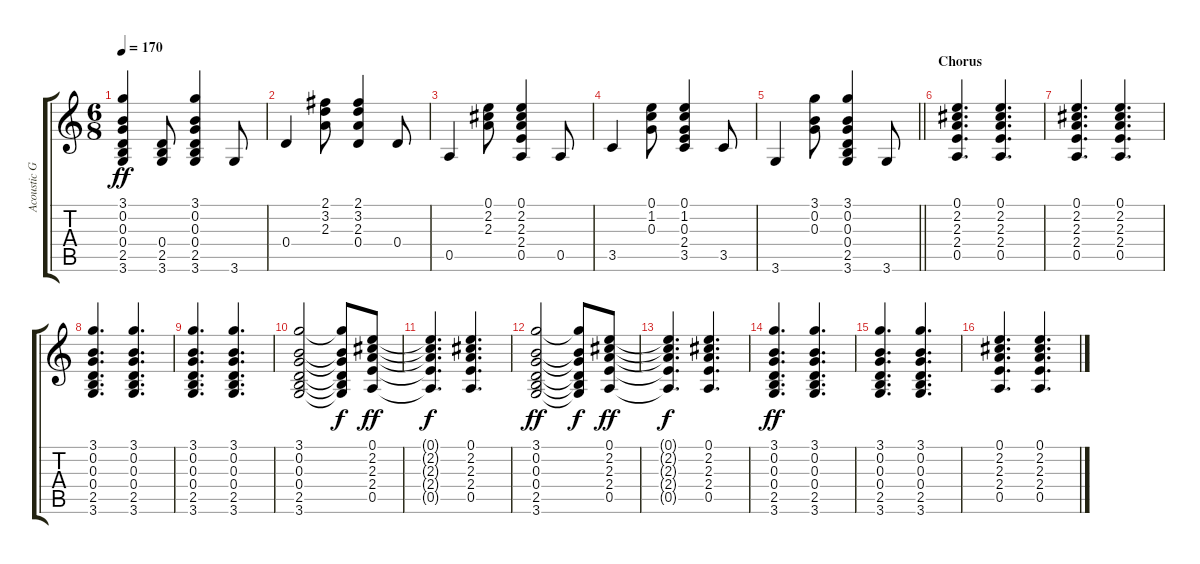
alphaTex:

\track ("Acoustic Guitar" "Acoustic G") {instrument acousticguitarsteel}
\staff {score tabs}
\tuning (E4 B3 G3 D3 A2 E2) {hide}
\ts (6 8)
\tempo 170
\clef g2
\ks c
(3.1 0.2 0.3 0.4 2.5 3.6).4{dy ff} (0.4 2.5 3.6).8 (3.1 0.2 0.3 0.4 2.5 3.6).4 3.6.8 |
0.4.4 (2.1 3.2 2.3).8 (2.1 3.2 2.3 0.4).4 0.4.8 |
0.5.4 (0.1 2.2 2.3).8 (0.1 2.2 2.3 2.4 0.5).4 0.5.8 |
3.5.4 (0.1 1.2 0.3).8 (0.1 1.2 0.3 2.4 3.5).4 3.5.8 |
\barLineRight lightlight
3.6.4 (3.1 0.2 0.3).8 (3.1 0.2 0.3 0.4 2.5 3.6).4 3.6.8 |
\section ("" "Chorus")
(0.1 2.2 2.3 2.4 0.5).4{d} (0.1 2.2 2.3 2.4 0.5).4{d} |
(0.1 2.2 2.3 2.4 0.5).4{d} (0.1 2.2 2.3 2.4 0.5).4{d} |
(3.1 0.2 0.3 0.4 2.5 3.6).4{d} (3.1 0.2 0.3 0.4 2.5 3.6).4{d} |
(3.1 0.2 0.3 0.4 2.5 3.6).4{d} (3.1 0.2 0.3 0.4 2.5 3.6).4{d} |
(3.1 0.2 0.3 0.4 2.5 3.6).2 (3.1{t} 0.2{t} 0.3{t} 0.4{t} 2.5{t} 3.6{t}).8{dy f} (0.1 2.2 2.3 2.4 0.5).8{dy ff} |
(0.1{t} 2.2{t} 2.3{t} 2.4{t} 0.5{t}).4{d dy f} (0.1 2.2 2.3 2.4 0.5).4{d} |
(3.1 0.2 0.3 0.4 2.5 3.6).2{dy ff} (3.1{t} 0.2{t} 0.3{t} 0.4{t} 2.5{t} 3.6{t}).8{dy f} (0.1 2.2 2.3 2.4 0.5).8{dy ff} |
(0.1{t} 2.2{t} 2.3{t} 2.4{t} 0.5{t}).4{d dy f} (0.1 2.2 2.3 2.4 0.5).4{d} |
(3.1 0.2 0.3 0.4 2.5 3.6).4{d dy ff} (3.1 0.2 0.3 0.4 2.5 3.6).4{d} |
(3.1 0.2 0.3 0.4 2.5 3.6).4{d} (3.1 0.2 0.3 0.4 2.5 3.6).4{d} |
(0.1 2.2 2.3 2.4 0.5).4{d} (0.1 2.2 2.3 2.4 0.5).4{d}
